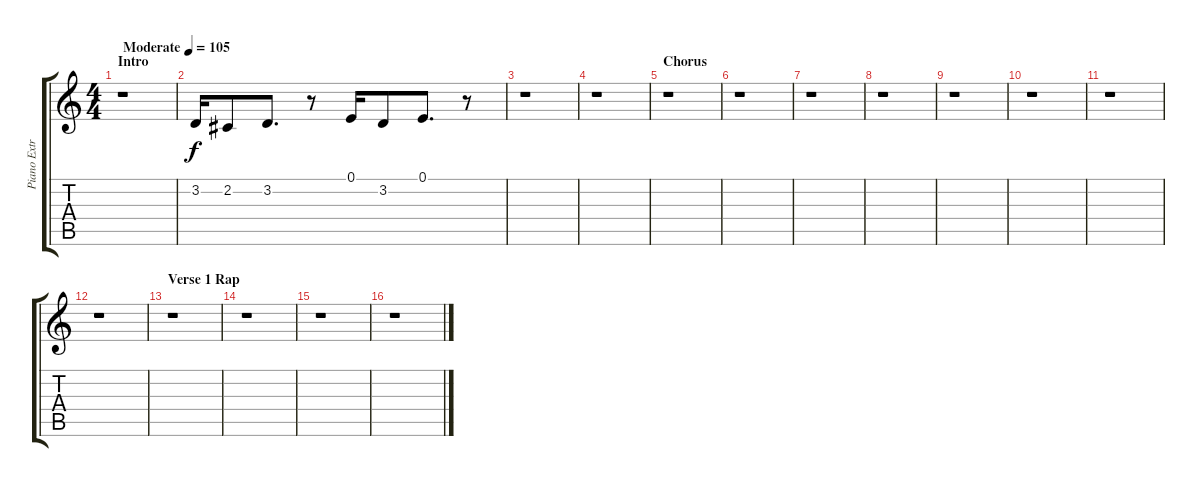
\track ("Piano Extra Right" "Piano Extr") {instrument acousticgrandpiano}
\staff {score tabs}
\tuning (E4 B3 G3 D3 A2 E2) {hide}
\ts (4 4)
\section ("" "Intro")
\tempo (105 "Moderate")
\clef g2
\ks c
r.1{dy f instrument acousticgrandpiano} |
3.2.16 2.2.8 3.2.8{d} r.8 0.1.16 3.2.8 0.1.8{d} r.8 |
r.1 |
r.1 |
\section ("" "Chorus")
r.1 |
r.1 |
r.1 |
r.1 |
r.1 |
r.1 |
r.1 |
r.1 |
\section ("" "Verse 1 Rap")
r.1 |
r.1 |
r.1 |
r.1
